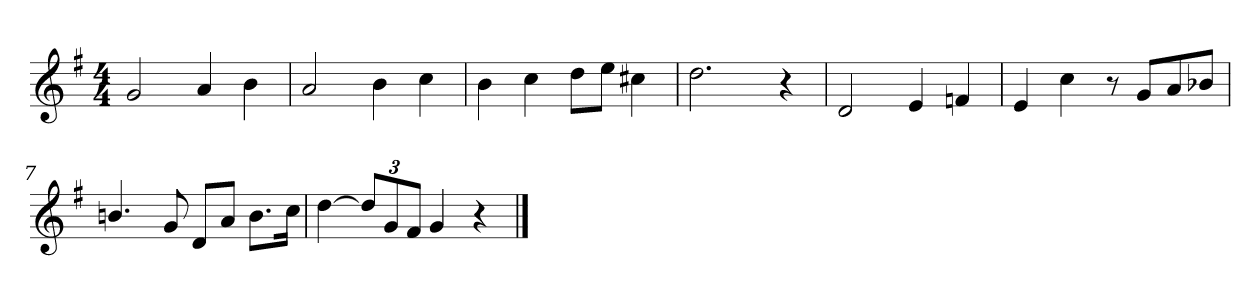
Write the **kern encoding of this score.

**kern
*part1
*staff1
*clefG2
*k[f#]
*G:
*M4/4
=1
2g
4a
4b
=2
2a
4b
4cc
=3
4b
4cc
8ddL
8eeJ
4cc#X
=4
2.dd
4r
!!LO:LB:g=z
=5
2d
4e
4fn
=6
4e
4cc
8r
8gL
8a
8b-XJ
=7
4.bn/
8g
8dL
8aJ
8.bL
16ccJk
=8
[4dd
12ddL]
12g
12f#J
4g
4r
==
*-
